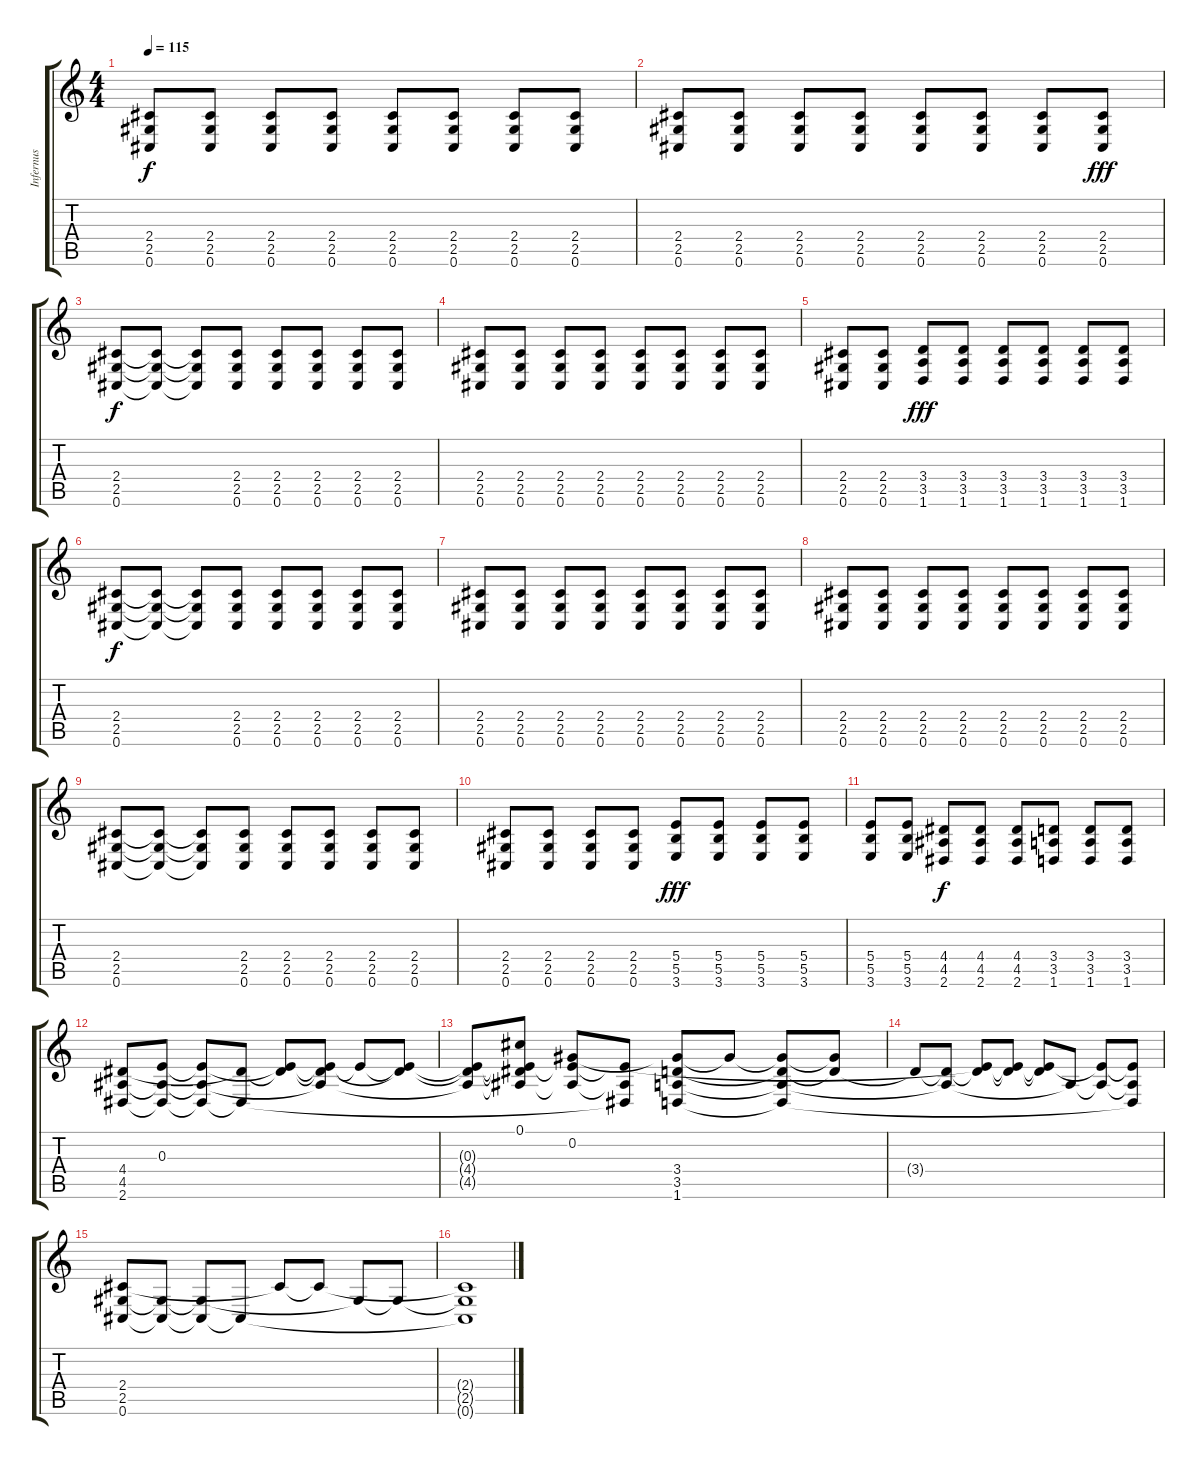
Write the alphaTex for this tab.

\track ("Infernus" "Infernus") {instrument distortionguitar}
\staff {score tabs}
\tuning (Db4 Ab3 E3 B2 Gb2 Db2) {hide}
\ts (4 4)
\tempo 115
\clef g2
\ks c
(2.4 2.5 0.6).8{dy f} (2.4 2.5 0.6).8 (2.4 2.5 0.6).8 (2.4 2.5 0.6).8 (2.4 2.5 0.6).8 (2.4 2.5 0.6).8 (2.4 2.5 0.6).8 (2.4 2.5 0.6).8 |
(2.4 2.5 0.6).8 (2.4 2.5 0.6).8 (2.4 2.5 0.6).8 (2.4 2.5 0.6).8 (2.4 2.5 0.6).8 (2.4 2.5 0.6).8 (2.4 2.5 0.6).8 (2.4 2.5 0.6).8{dy fff} |
(2.4 2.5 0.6).8{dy f} (2.4{t} 2.5{t} 0.6{t}).8 (2.4{t} 2.5{t} 0.6{t}).8 (2.4 2.5 0.6).8 (2.4 2.5 0.6).8 (2.4 2.5 0.6).8 (2.4 2.5 0.6).8 (2.4 2.5 0.6).8 |
(2.4 2.5 0.6).8 (2.4 2.5 0.6).8 (2.4 2.5 0.6).8 (2.4 2.5 0.6).8 (2.4 2.5 0.6).8 (2.4 2.5 0.6).8 (2.4 2.5 0.6).8 (2.4 2.5 0.6).8 |
(2.4 2.5 0.6).8 (2.4 2.5 0.6).8 (3.4 3.5 1.6).8{dy fff} (3.4 3.5 1.6).8 (3.4 3.5 1.6).8 (3.4 3.5 1.6).8 (3.4 3.5 1.6).8 (3.4 3.5 1.6).8 |
(2.4 2.5 0.6).8{dy f} (2.4{t} 2.5{t} 0.6{t}).8 (2.4{t} 2.5{t} 0.6{t}).8 (2.4 2.5 0.6).8 (2.4 2.5 0.6).8 (2.4 2.5 0.6).8 (2.4 2.5 0.6).8 (2.4 2.5 0.6).8 |
(2.4 2.5 0.6).8 (2.4 2.5 0.6).8 (2.4 2.5 0.6).8 (2.4 2.5 0.6).8 (2.4 2.5 0.6).8 (2.4 2.5 0.6).8 (2.4 2.5 0.6).8 (2.4 2.5 0.6).8 |
(2.4 2.5 0.6).8 (2.4 2.5 0.6).8 (2.4 2.5 0.6).8 (2.4 2.5 0.6).8 (2.4 2.5 0.6).8 (2.4 2.5 0.6).8 (2.4 2.5 0.6).8 (2.4 2.5 0.6).8 |
(2.4 2.5 0.6).8 (2.4{t} 2.5{t} 0.6{t}).8 (2.4{t} 2.5{t} 0.6{t}).8 (2.4 2.5 0.6).8 (2.4 2.5 0.6).8 (2.4 2.5 0.6).8 (2.4 2.5 0.6).8 (2.4 2.5 0.6).8 |
(2.4 2.5 0.6).8 (2.4 2.5 0.6).8 (2.4 2.5 0.6).8 (2.4 2.5 0.6).8 (5.4 5.5 3.6).8{dy fff} (5.4 5.5 3.6).8 (5.4 5.5 3.6).8 (5.4 5.5 3.6).8 |
(5.4 5.5 3.6).8 (5.4 5.5 3.6).8 (4.4 4.5 2.6).8{dy f} (4.4 4.5 2.6).8 (4.4 4.5 2.6).8 (3.4 3.5 1.6).8 (3.4 3.5 1.6).8 (3.4 3.5 1.6).8 |
(4.4 4.5 2.6).8 (0.3 4.5{t} 2.6{t}).8 (0.3{t} 4.5{t} 2.6{t}).8 (4.4{t} 2.6{t}).8 (0.3{t} 4.4{t}).8 (0.3{t} 4.4{t} 4.5{t}).8 0.3{t}.8 (0.3{t} 4.4{t}).8 |
(0.3{t} 4.4{t} 4.5{t}).8 (0.1 0.3{t} 4.4{t} 4.5{t}).8 (0.2 0.3{t} 4.5{t}).8 (0.3{t} 4.5{t} 2.6{t}).8 (0.2{t} 3.4 3.5 1.6).8 0.2{t}.8 (0.2{t} 3.4{t} 3.5{t} 1.6{t}).8 (0.2{t} 3.4{t}).8 |
3.4{t}.8 (3.4{t} 3.5{t}).8 (0.3{t} 3.4{t}).8 (0.3{t} 3.4{t}).8 (0.3{t} 3.4{t}).8 3.5{t}.8 (0.3{t} 3.5{t}).8 (0.3{t} 3.5{t} 1.6{t}).8 |
(2.4 2.5 0.6).8 (2.5{t} 0.6{t}).8 (2.5{t} 0.6{t}).8 0.6{t}.8 2.4{t}.8 2.4{t}.8 2.5{t}.8 2.5{t}.8 |
(2.4{t} 2.5{t} 0.6{t}).1
